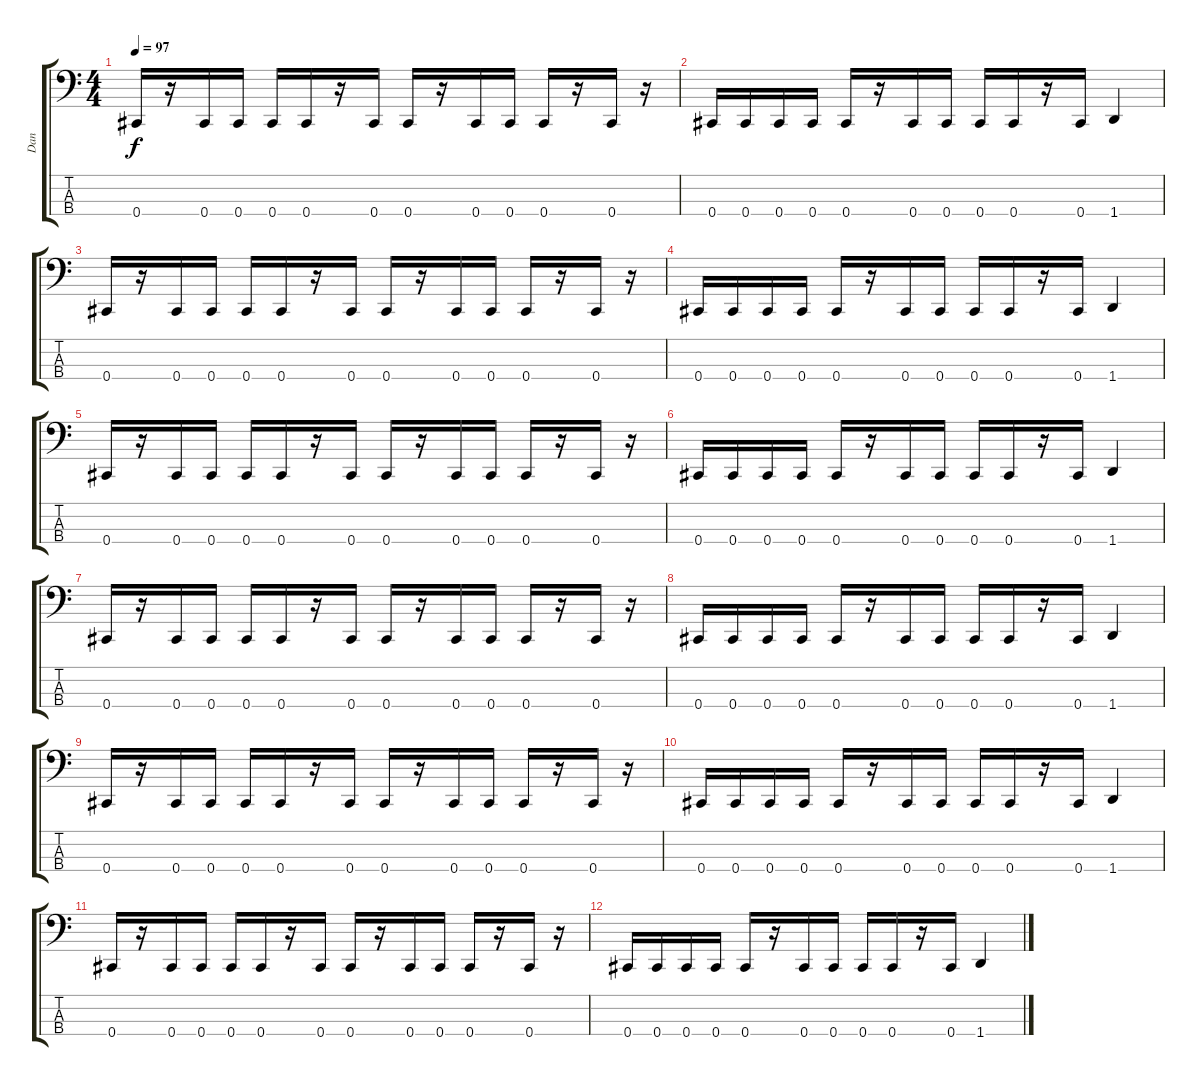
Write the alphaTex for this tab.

\track ("Dan" "Dan") {instrument electricbasspick}
\staff {score tabs}
\tuning (Gb2 Db2 Ab1 Db1) {hide}
\ts (4 4)
\tempo 97
\clef f4
\ks c
0.4.16{dy f} r.16 0.4.16 0.4.16 0.4.16 0.4.16 r.16 0.4.16 0.4.16 r.16 0.4.16 0.4.16 0.4.16 r.16 0.4.16 r.16 |
0.4.16 0.4.16 0.4.16 0.4.16 0.4.16 r.16 0.4.16 0.4.16 0.4.16 0.4.16 r.16 0.4.16 1.4.4 |
0.4.16 r.16 0.4.16 0.4.16 0.4.16 0.4.16 r.16 0.4.16 0.4.16 r.16 0.4.16 0.4.16 0.4.16 r.16 0.4.16 r.16 |
0.4.16 0.4.16 0.4.16 0.4.16 0.4.16 r.16 0.4.16 0.4.16 0.4.16 0.4.16 r.16 0.4.16 1.4.4 |
0.4.16 r.16 0.4.16 0.4.16 0.4.16 0.4.16 r.16 0.4.16 0.4.16 r.16 0.4.16 0.4.16 0.4.16 r.16 0.4.16 r.16 |
0.4.16 0.4.16 0.4.16 0.4.16 0.4.16 r.16 0.4.16 0.4.16 0.4.16 0.4.16 r.16 0.4.16 1.4.4 |
0.4.16 r.16 0.4.16 0.4.16 0.4.16 0.4.16 r.16 0.4.16 0.4.16 r.16 0.4.16 0.4.16 0.4.16 r.16 0.4.16 r.16 |
0.4.16 0.4.16 0.4.16 0.4.16 0.4.16 r.16 0.4.16 0.4.16 0.4.16 0.4.16 r.16 0.4.16 1.4.4 |
0.4.16 r.16 0.4.16 0.4.16 0.4.16 0.4.16 r.16 0.4.16 0.4.16 r.16 0.4.16 0.4.16 0.4.16 r.16 0.4.16 r.16 |
0.4.16 0.4.16 0.4.16 0.4.16 0.4.16 r.16 0.4.16 0.4.16 0.4.16 0.4.16 r.16 0.4.16 1.4.4 |
0.4.16 r.16 0.4.16 0.4.16 0.4.16 0.4.16 r.16 0.4.16 0.4.16 r.16 0.4.16 0.4.16 0.4.16 r.16 0.4.16 r.16 |
0.4.16 0.4.16 0.4.16 0.4.16 0.4.16 r.16 0.4.16 0.4.16 0.4.16 0.4.16 r.16 0.4.16 1.4.4
